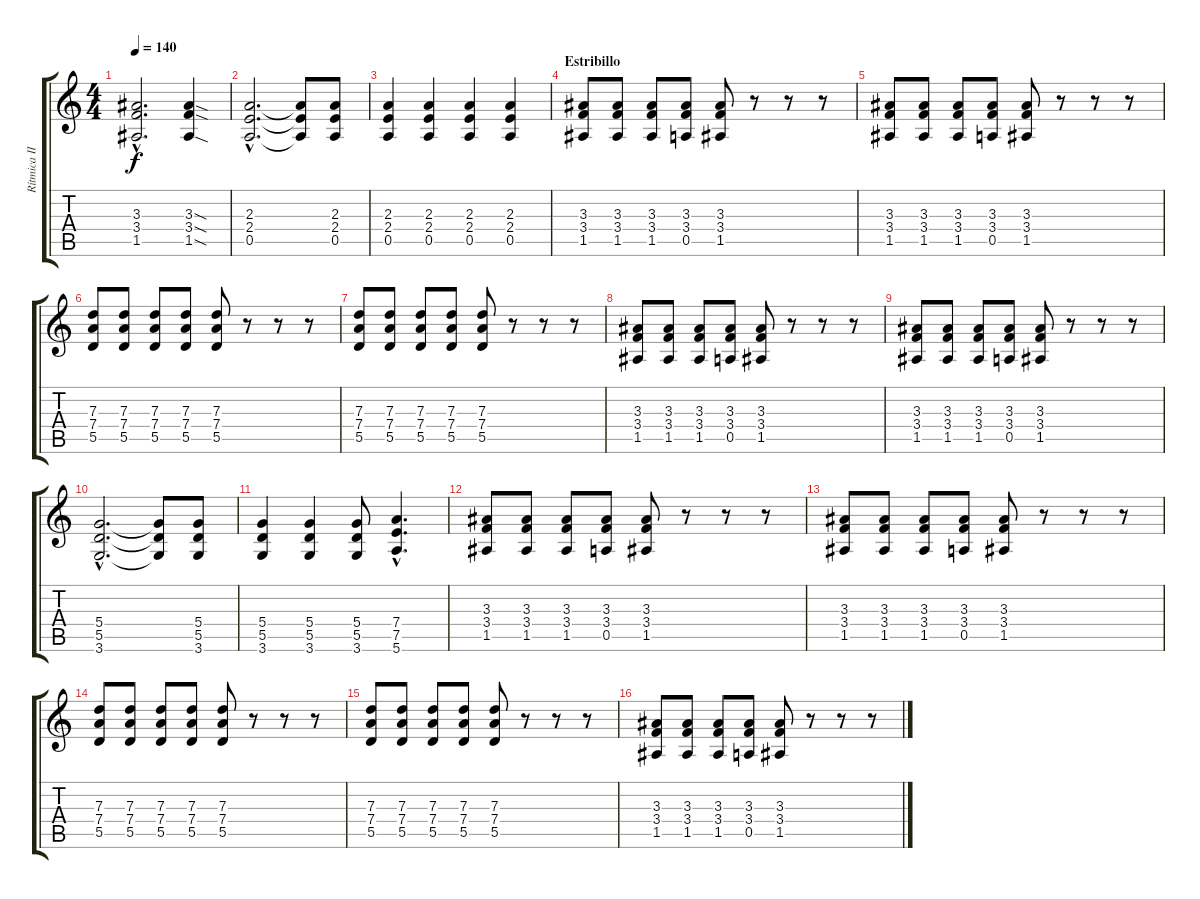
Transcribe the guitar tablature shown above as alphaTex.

\track ("Rítmica II" "Rítmica II") {instrument distortionguitar}
\staff {score tabs}
\tuning (E4 B3 G3 D3 A2 E2) {hide}
\ts (4 4)
\tempo 140
\clef g2
\ks c
(3.3{hac} 3.4{hac} 1.5{hac}).2{d dy f} (3.3{sod} 3.4{sod} 1.5{sod}).4 |
(2.3{hac} 2.4{hac} 0.5{hac}).2{d} (2.3{t} 2.4{t} 0.5{t}).8 (2.3 2.4 0.5).8 |
(2.3 2.4 0.5).4 (2.3 2.4 0.5).4 (2.3 2.4 0.5).4 (2.3 2.4 0.5).4 |
\section ("" "Estribillo")
(3.3 3.4 1.5).8 (3.3 3.4 1.5).8 (3.3 3.4 1.5).8 (3.3 3.4 0.5).8 (3.3 3.4 1.5).8 r.8 r.8 r.8 |
(3.3 3.4 1.5).8 (3.3 3.4 1.5).8 (3.3 3.4 1.5).8 (3.3 3.4 0.5).8 (3.3 3.4 1.5).8 r.8 r.8 r.8 |
(7.3 7.4 5.5).8 (7.3 7.4 5.5).8 (7.3 7.4 5.5).8 (7.3 7.4 5.5).8 (7.3 7.4 5.5).8 r.8 r.8 r.8 |
(7.3 7.4 5.5).8 (7.3 7.4 5.5).8 (7.3 7.4 5.5).8 (7.3 7.4 5.5).8 (7.3 7.4 5.5).8 r.8 r.8 r.8 |
(3.3 3.4 1.5).8 (3.3 3.4 1.5).8 (3.3 3.4 1.5).8 (3.3 3.4 0.5).8 (3.3 3.4 1.5).8 r.8 r.8 r.8 |
(3.3 3.4 1.5).8 (3.3 3.4 1.5).8 (3.3 3.4 1.5).8 (3.3 3.4 0.5).8 (3.3 3.4 1.5).8 r.8 r.8 r.8 |
(5.4{hac} 5.5{hac} 3.6{hac}).2{d} (5.4{t} 5.5{t} 3.6{t}).8 (5.4 5.5 3.6).8 |
(5.4 5.5 3.6).4 (5.4 5.5 3.6).4 (5.4 5.5 3.6).8 (7.4{hac} 7.5{hac} 5.6{hac}).4{d} |
(3.3 3.4 1.5).8 (3.3 3.4 1.5).8 (3.3 3.4 1.5).8 (3.3 3.4 0.5).8 (3.3 3.4 1.5).8 r.8 r.8 r.8 |
(3.3 3.4 1.5).8 (3.3 3.4 1.5).8 (3.3 3.4 1.5).8 (3.3 3.4 0.5).8 (3.3 3.4 1.5).8 r.8 r.8 r.8 |
(7.3 7.4 5.5).8 (7.3 7.4 5.5).8 (7.3 7.4 5.5).8 (7.3 7.4 5.5).8 (7.3 7.4 5.5).8 r.8 r.8 r.8 |
(7.3 7.4 5.5).8 (7.3 7.4 5.5).8 (7.3 7.4 5.5).8 (7.3 7.4 5.5).8 (7.3 7.4 5.5).8 r.8 r.8 r.8 |
(3.3 3.4 1.5).8 (3.3 3.4 1.5).8 (3.3 3.4 1.5).8 (3.3 3.4 0.5).8 (3.3 3.4 1.5).8 r.8 r.8 r.8
